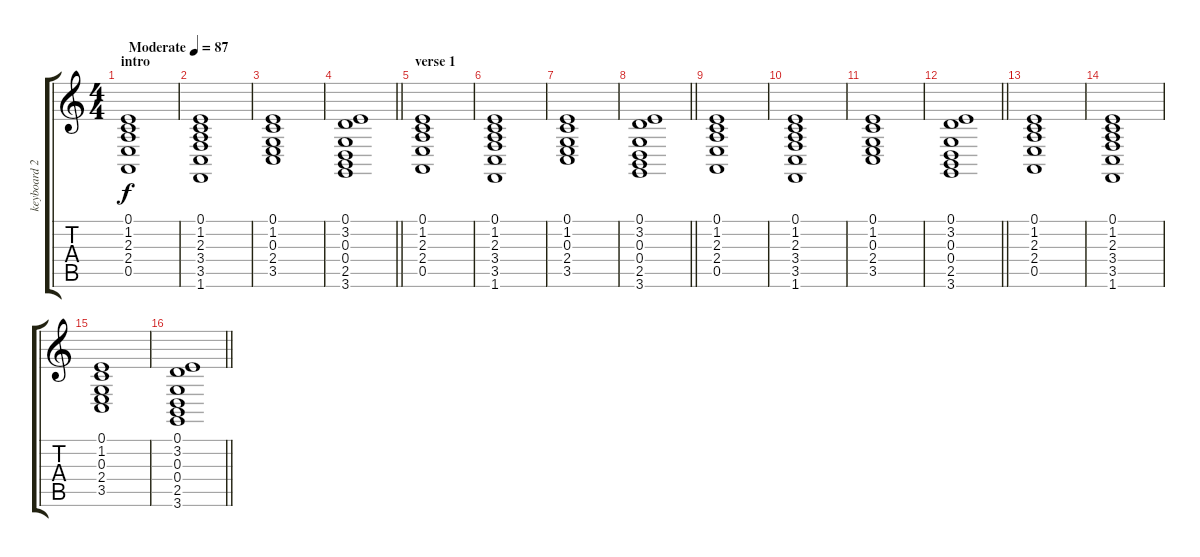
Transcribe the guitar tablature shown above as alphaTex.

\track ("keyboard 2" "keyboard 2") {instrument pad2warm}
\staff {score tabs}
\tuning (E4 B3 G3 D3 A2 E2) {hide}
\ts (4 4)
\section ("" "intro")
\tempo (87 "Moderate")
\clef g2
\ks c
(0.1 1.2 2.3 2.4 0.5).1{dy f instrument pad2warm} |
(0.1 1.2 2.3 3.4 3.5 1.6).1 |
(0.1 1.2 0.3 2.4 3.5).1 |
\barLineRight lightlight
(0.1 3.2 0.3 0.4 2.5 3.6).1 |
\section ("" "verse 1")
(0.1 1.2 2.3 2.4 0.5).1 |
(0.1 1.2 2.3 3.4 3.5 1.6).1 |
(0.1 1.2 0.3 2.4 3.5).1 |
\barLineRight lightlight
(0.1 3.2 0.3 0.4 2.5 3.6).1 |
(0.1 1.2 2.3 2.4 0.5).1 |
(0.1 1.2 2.3 3.4 3.5 1.6).1 |
(0.1 1.2 0.3 2.4 3.5).1 |
\barLineRight lightlight
(0.1 3.2 0.3 0.4 2.5 3.6).1 |
(0.1 1.2 2.3 2.4 0.5).1 |
(0.1 1.2 2.3 3.4 3.5 1.6).1 |
(0.1 1.2 0.3 2.4 3.5).1 |
\barLineRight lightlight
(0.1 3.2 0.3 0.4 2.5 3.6).1
